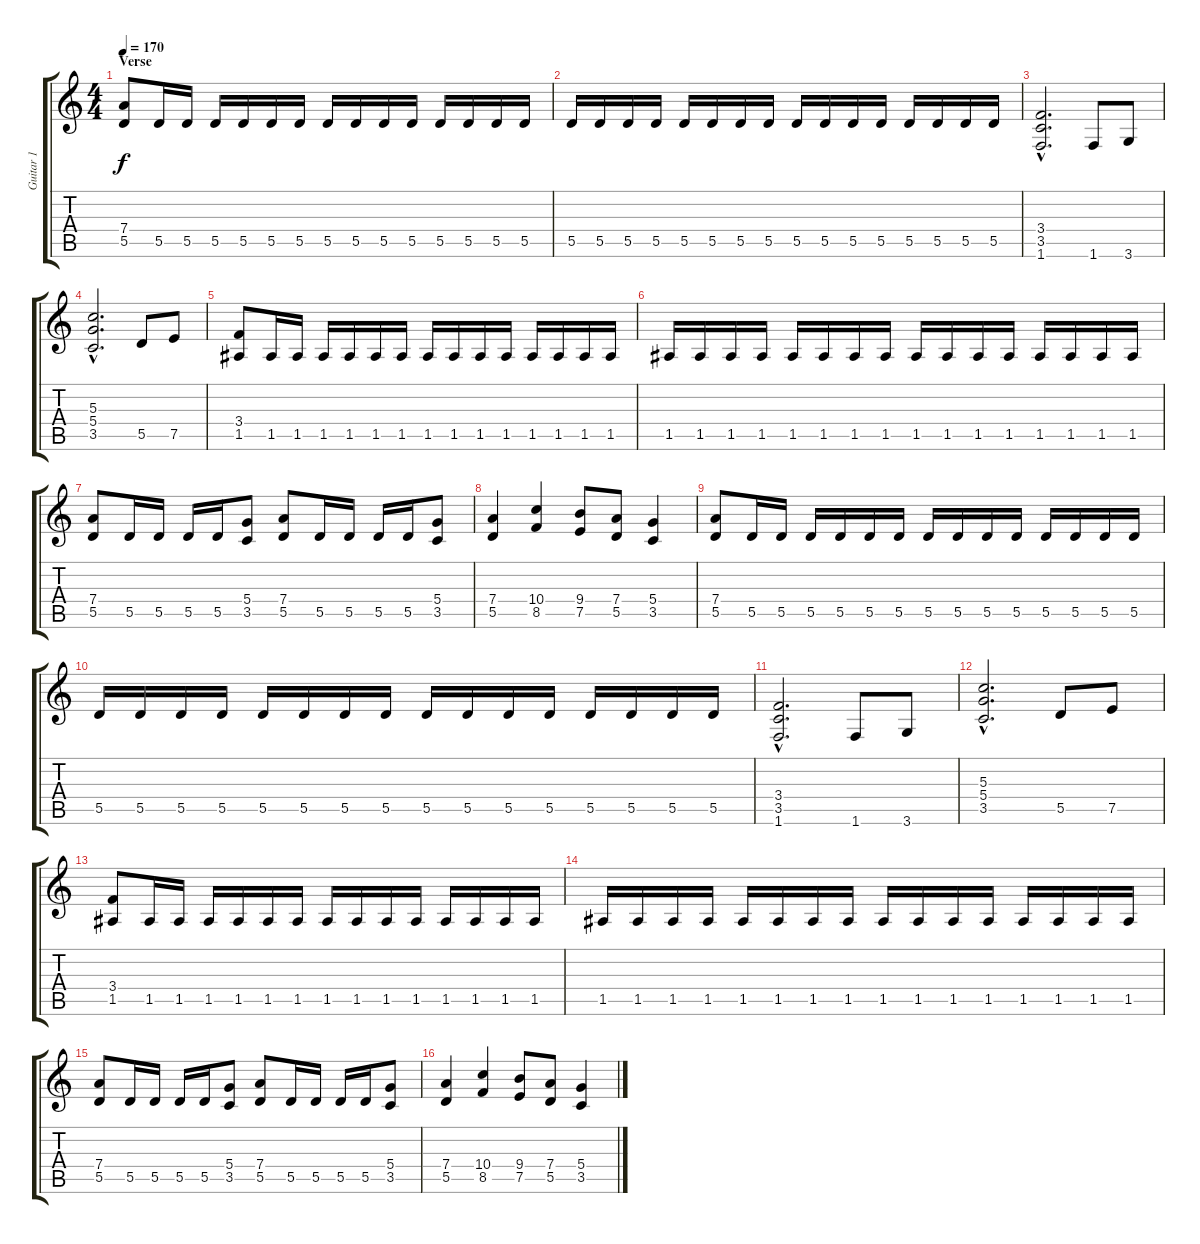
\track ("Guitar 1" "Guitar 1") {instrument overdrivenguitar}
\staff {score tabs}
\tuning (E4 B3 G3 D3 A2 E2) {hide}
\ts (4 4)
\section ("" "Verse")
\tempo 170
\clef g2
\ks c
(7.4 5.5).8{dy f} 5.5.16 5.5.16 5.5.16 5.5.16 5.5.16 5.5.16 5.5.16 5.5.16 5.5.16 5.5.16 5.5.16 5.5.16 5.5.16 5.5.16 |
5.5.16 5.5.16 5.5.16 5.5.16 5.5.16 5.5.16 5.5.16 5.5.16 5.5.16 5.5.16 5.5.16 5.5.16 5.5.16 5.5.16 5.5.16 5.5.16 |
(3.4{hac} 3.5{hac} 1.6{hac}).2{d} 1.6.8 3.6.8 |
(5.3{hac} 5.4{hac} 3.5{hac}).2{d} 5.5.8 7.5.8 |
(3.4 1.5).8 1.5.16 1.5.16 1.5.16 1.5.16 1.5.16 1.5.16 1.5.16 1.5.16 1.5.16 1.5.16 1.5.16 1.5.16 1.5.16 1.5.16 |
1.5.16 1.5.16 1.5.16 1.5.16 1.5.16 1.5.16 1.5.16 1.5.16 1.5.16 1.5.16 1.5.16 1.5.16 1.5.16 1.5.16 1.5.16 1.5.16 |
(7.4 5.5).8 5.5.16 5.5.16 5.5.16 5.5.16 (5.4 3.5).8 (7.4 5.5).8 5.5.16 5.5.16 5.5.16 5.5.16 (5.4 3.5).8 |
(7.4 5.5).4 (10.4 8.5).4 (9.4 7.5).8 (7.4 5.5).8 (5.4 3.5).4 |
(7.4 5.5).8 5.5.16 5.5.16 5.5.16 5.5.16 5.5.16 5.5.16 5.5.16 5.5.16 5.5.16 5.5.16 5.5.16 5.5.16 5.5.16 5.5.16 |
5.5.16 5.5.16 5.5.16 5.5.16 5.5.16 5.5.16 5.5.16 5.5.16 5.5.16 5.5.16 5.5.16 5.5.16 5.5.16 5.5.16 5.5.16 5.5.16 |
(3.4{hac} 3.5{hac} 1.6{hac}).2{d} 1.6.8 3.6.8 |
(5.3{hac} 5.4{hac} 3.5{hac}).2{d} 5.5.8 7.5.8 |
(3.4 1.5).8 1.5.16 1.5.16 1.5.16 1.5.16 1.5.16 1.5.16 1.5.16 1.5.16 1.5.16 1.5.16 1.5.16 1.5.16 1.5.16 1.5.16 |
1.5.16 1.5.16 1.5.16 1.5.16 1.5.16 1.5.16 1.5.16 1.5.16 1.5.16 1.5.16 1.5.16 1.5.16 1.5.16 1.5.16 1.5.16 1.5.16 |
(7.4 5.5).8 5.5.16 5.5.16 5.5.16 5.5.16 (5.4 3.5).8 (7.4 5.5).8 5.5.16 5.5.16 5.5.16 5.5.16 (5.4 3.5).8 |
(7.4 5.5).4 (10.4 8.5).4 (9.4 7.5).8 (7.4 5.5).8 (5.4 3.5).4
